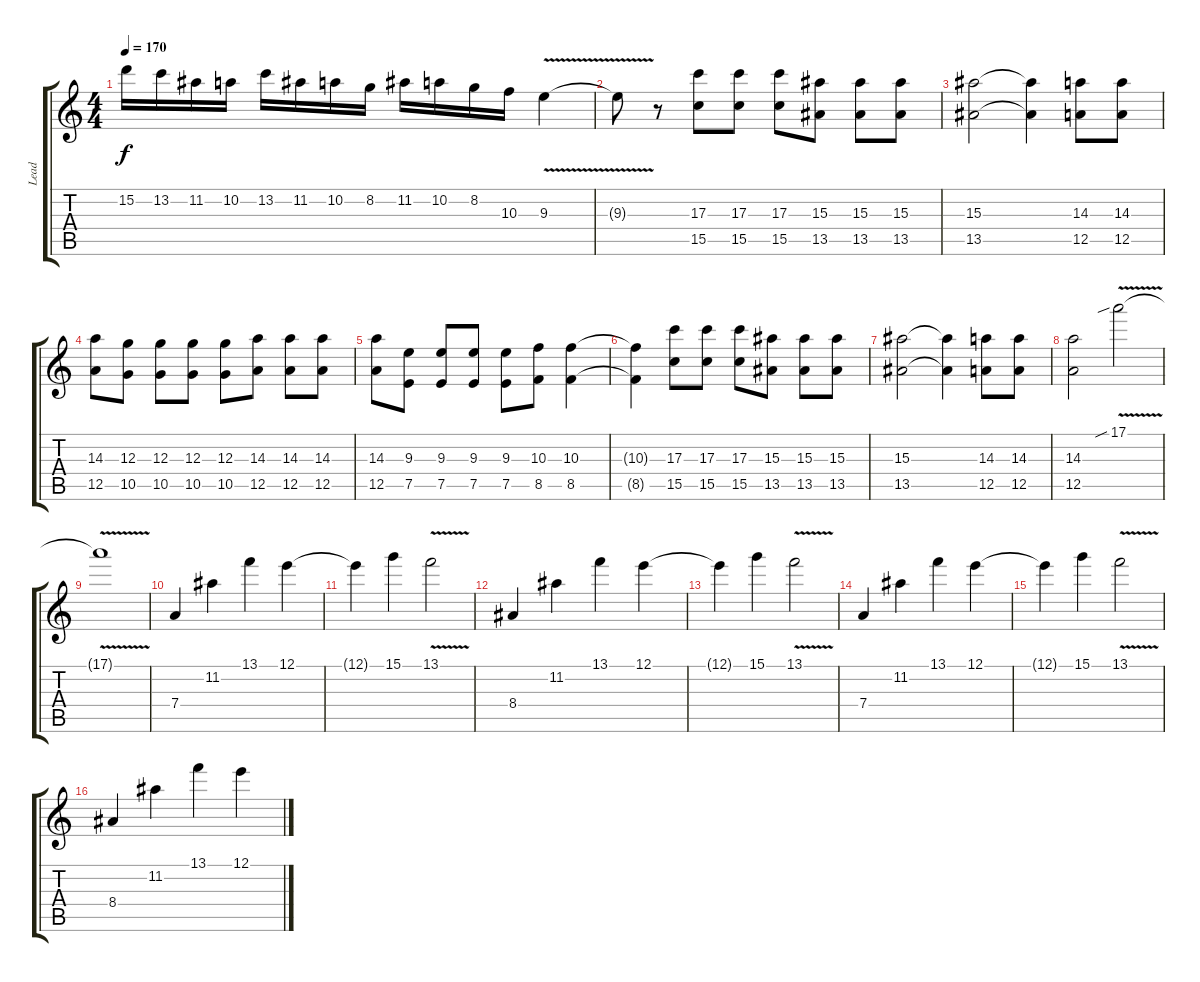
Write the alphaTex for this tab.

\track ("Lead" "Lead") {instrument overdrivenguitar}
\staff {score tabs}
\tuning (E4 B3 G3 D3 A2 D2) {hide}
\ts (4 4)
\tempo 170
\clef g2
\ks c
15.2.16{dy f} 13.2.16 11.2.16 10.2.16 13.2.16 11.2.16 10.2.16 8.2.16 11.2.16 10.2.16 8.2.16 10.3.16 9.3{v}.4 |
9.3{t}.8 r.8 (17.3 15.5).8 (17.3 15.5).8 (17.3 15.5).8 (15.3 13.5).8 (15.3 13.5).8 (15.3 13.5).8 |
(15.3 13.5).2 (15.3{t} 13.5{t}).4 (14.3 12.5).8 (14.3 12.5).8 |
(14.3 12.5).8 (12.3 10.5).8 (12.3 10.5).8 (12.3 10.5).8 (12.3 10.5).8 (14.3 12.5).8 (14.3 12.5).8 (14.3 12.5).8 |
(14.3 12.5).8 (9.3 7.5).8 (9.3 7.5).8 (9.3 7.5).8 (9.3 7.5).8 (10.3 8.5).8 (10.3 8.5).4 |
(10.3{t} 8.5{t}).4 (17.3 15.5).8 (17.3 15.5).8 (17.3 15.5).8 (15.3 13.5).8 (15.3 13.5).8 (15.3 13.5).8 |
(15.3 13.5).2 (15.3{t} 13.5{t}).4 (14.3 12.5).8 (14.3 12.5).8 |
(14.3 12.5).2 17.1{v sib}.2 |
17.1{t}.1 |
7.4.4 11.2.4 13.1.4 12.1.4 |
12.1{t}.4 15.1.4 13.1{v}.2 |
8.4.4 11.2.4 13.1.4 12.1.4 |
12.1{t}.4 15.1.4 13.1{v}.2 |
7.4.4 11.2.4 13.1.4 12.1.4 |
12.1{t}.4 15.1.4 13.1{v}.2 |
8.4.4 11.2.4 13.1.4 12.1.4
